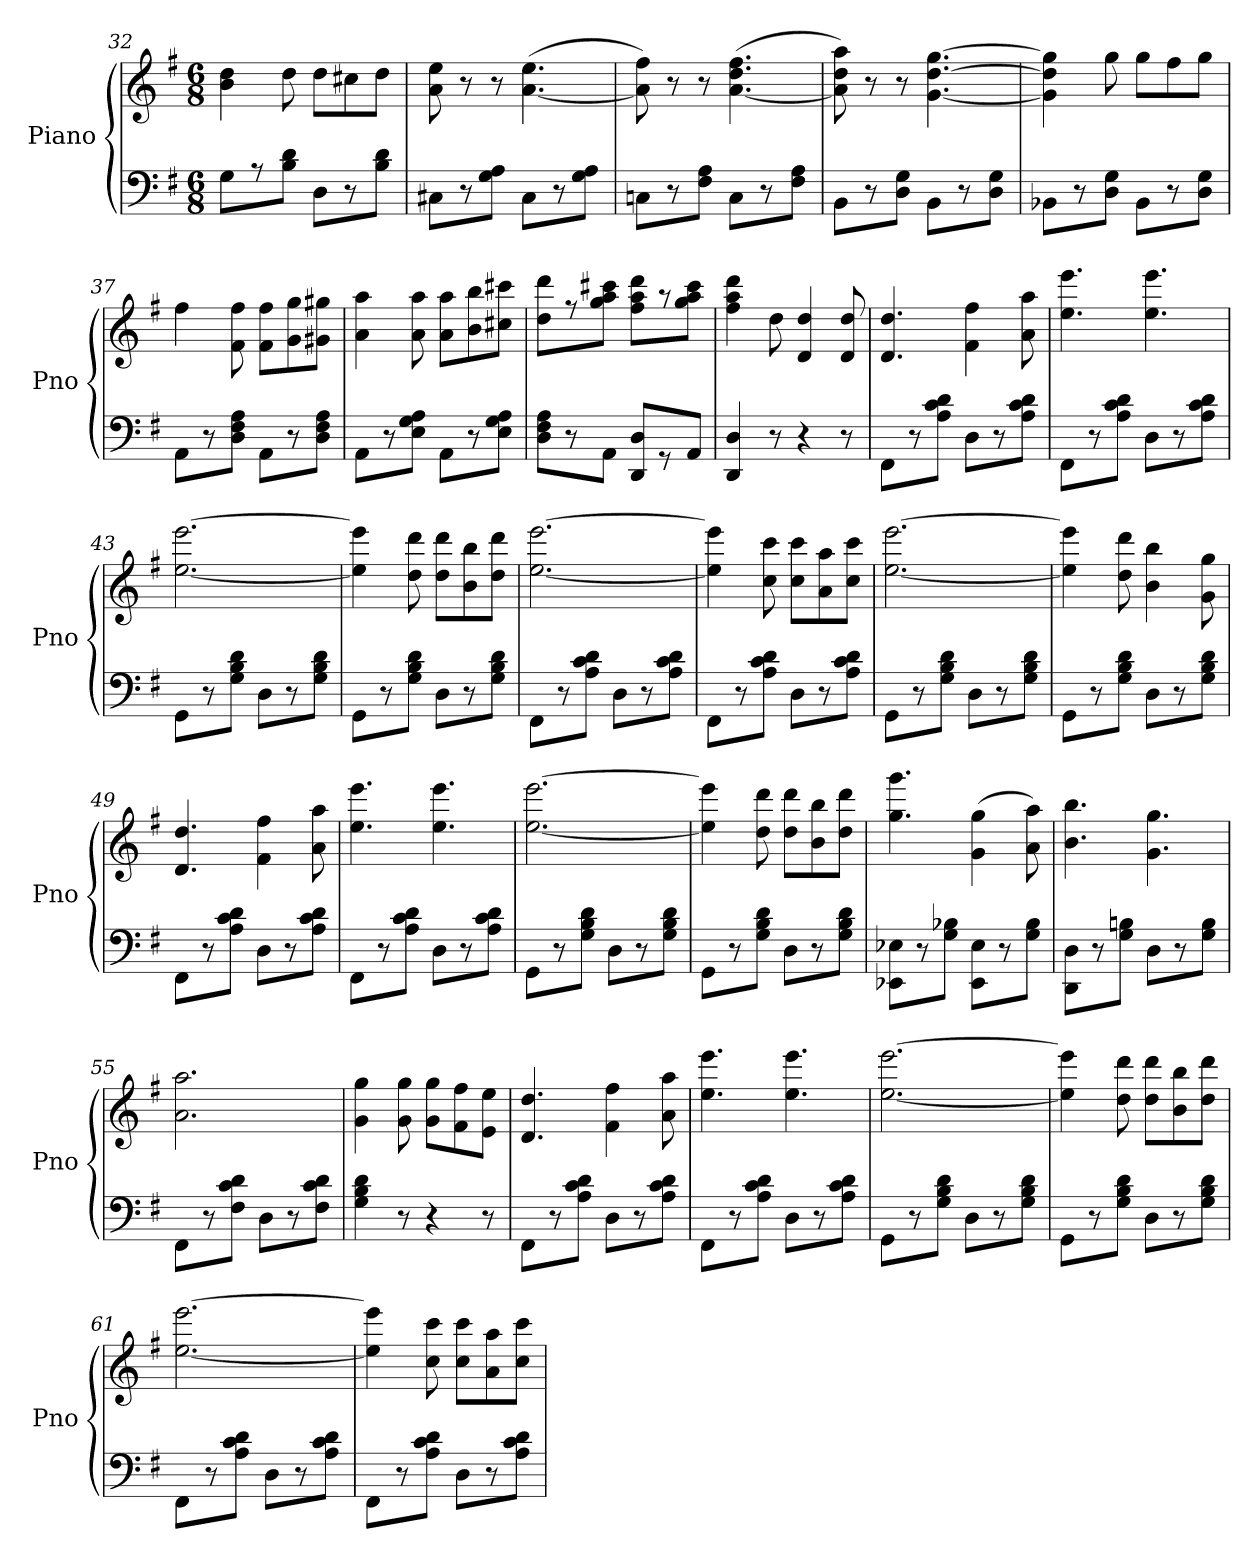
**kern	**kern
*part1	*part1
*staff2	*staff1
*I"Piano	*
*I'Pno	*
*clefF4	*clefG2
*k[f#]	*k[f#]
*M6/8	*M6/8
=32	=32
8G\L	4b\ 4dd\
8r	.
8B\ 8d\J	8dd\
8D\L	8dd\L
8r	8cc#X\
8B\ 8d\J	8dd\J
=33	=33
8C#X\L	8a\ 8ee\
8r	8r
8G\ 8A\J	8r
8C#\L	([4.a\ 4.ee\
8r	.
8G\ 8A\J	.
=34	=34
8Cn\L	8a]\ 8ff#\)
8r	8r
8F#\ 8A\J	8r
8C\L	([4.a\ 4.dd\ 4.ff#\
8r	.
8F#\ 8A\J	.
=35	=35
8BB\L	8a]\ 8dd\ 8aa\)
8r	8r
8D\ 8G\J	8r
8BB\L	[4.g\ [4.dd\ [4.gg\
8r	.
8D\ 8G\J	.
=36	=36
8BB-X\L	4g]\ 4dd]\ 4gg]\
8r	.
8D\ 8G\J	8gg\
8BB-\L	8gg\L
8r	8ff#\
8D\ 8G\J	8gg\J
=37	=37
8AA\L	4ff#\
8r	.
8D\ 8F#\ 8A\J	8f#\ 8ff#\
8AA\L	8f#\ 8ff#\L
8r	8g\ 8gg\
8D\ 8F#\ 8A\J	8g#X\ 8gg#X\J
=38	=38
8AA\L	4a\ 4aa\
8r	.
8E\ 8G\ 8A\J	8a\ 8aa\
8AA\L	8a\ 8aa\L
8r	8b\ 8bb\
8E\ 8G\ 8A\J	8cc#X\ 8ccc#X\J
=39	=39
8D\ 8F#\ 8A\L	8dd\ 8ddd\L
8r	8r
8AA\J	8gg\ 8aa\ 8ccc#X\J
8DD/ 8D/L	8ff#\ 8aa\ 8ddd\L
8r	8r
8AA/J	8gg\ 8aa\ 8ccc#\J
=40	=40
4DD/ 4D/	4ff#\ 4aa\ 4ddd\
8r	8dd\
4r	4d/ 4dd/
8r	8d/ 8dd/
=41	=41
8FF#\L	4.d/ 4.dd/
8r	.
8A\ 8c\ 8d\J	.
8D\L	4f#\ 4ff#\
8r	.
8A\ 8c\ 8d\J	8a\ 8aa\
=42	=42
8FF#\L	4.ee\ 4.eee\
8r	.
8A\ 8c\ 8d\J	.
8D\L	4.ee\ 4.eee\
8r	.
8A\ 8c\ 8d\J	.
=43	=43
8GG\L	[2.ee\ [2.eee\
8r	.
8G\ 8B\ 8d\J	.
8D\L	.
8r	.
8G\ 8B\ 8d\J	.
=44	=44
8GG\L	4ee]\ 4eee]\
8r	.
8G\ 8B\ 8d\J	8dd\ 8ddd\
8D\L	8dd\ 8ddd\L
8r	8b\ 8bb\
8G\ 8B\ 8d\J	8dd\ 8ddd\J
=45	=45
8FF#\L	[2.ee\ [2.eee\
8r	.
8A\ 8c\ 8d\J	.
8D\L	.
8r	.
8A\ 8c\ 8d\J	.
=46	=46
8FF#\L	4ee]\ 4eee]\
8r	.
8A\ 8c\ 8d\J	8cc\ 8ccc\
8D\L	8cc\ 8ccc\L
8r	8a\ 8aa\
8A\ 8c\ 8d\J	8cc\ 8ccc\J
=47	=47
8GG\L	[2.ee\ [2.eee\
8r	.
8G\ 8B\ 8d\J	.
8D\L	.
8r	.
8G\ 8B\ 8d\J	.
=48	=48
8GG\L	4ee]\ 4eee]\
8r	.
8G\ 8B\ 8d\J	8dd\ 8ddd\
8D\L	4b\ 4bb\
8r	.
8G\ 8B\ 8d\J	8g\ 8gg\
=49	=49
8FF#\L	4.d/ 4.dd/
8r	.
8A\ 8c\ 8d\J	.
8D\L	4f#\ 4ff#\
8r	.
8A\ 8c\ 8d\J	8a\ 8aa\
=50	=50
8FF#\L	4.ee\ 4.eee\
8r	.
8A\ 8c\ 8d\J	.
8D\L	4.ee\ 4.eee\
8r	.
8A\ 8c\ 8d\J	.
=51	=51
8GG\L	[2.ee\ [2.eee\
8r	.
8G\ 8B\ 8d\J	.
8D\L	.
8r	.
8G\ 8B\ 8d\J	.
=52	=52
8GG\L	4ee]\ 4eee]\
8r	.
8G\ 8B\ 8d\J	8dd\ 8ddd\
8D\L	8dd\ 8ddd\L
8r	8b\ 8bb\
8G\ 8B\ 8d\J	8dd\ 8ddd\J
=53	=53
8EE-X\ 8E-X\L	4.gg\ 4.ggg\
8r	.
8G\ 8B-X\J	.
8EE-\ 8E-\L	(4g\ 4gg\
8r	.
8G\ 8B-\J	8a\ 8aa\)
=54	=54
8DD\ 8D\L	4.b\ 4.bb\
8r	.
8G\ 8Bn\J	.
8D\L	4.g\ 4.gg\
8r	.
8G\ 8B\J	.
=55	=55
8FF#\L	2.a\ 2.aa\
8r	.
8F#\ 8c\ 8d\J	.
8D\L	.
8r	.
8F#\ 8c\ 8d\J	.
=56	=56
4G\ 4B\ 4d\	4g\ 4gg\
8r	8g\ 8gg\
4r	8g\ 8gg\L
.	8f#\ 8ff#\
8r	8e\ 8ee\J
=57	=57
8FF#\L	4.d/ 4.dd/
8r	.
8A\ 8c\ 8d\J	.
8D\L	4f#\ 4ff#\
8r	.
8A\ 8c\ 8d\J	8a\ 8aa\
=58	=58
8FF#\L	4.ee\ 4.eee\
8r	.
8A\ 8c\ 8d\J	.
8D\L	4.ee\ 4.eee\
8r	.
8A\ 8c\ 8d\J	.
=59	=59
8GG\L	[2.ee\ [2.eee\
8r	.
8G\ 8B\ 8d\J	.
8D\L	.
8r	.
8G\ 8B\ 8d\J	.
=60	=60
8GG\L	4ee]\ 4eee]\
8r	.
8G\ 8B\ 8d\J	8dd\ 8ddd\
8D\L	8dd\ 8ddd\L
8r	8b\ 8bb\
8G\ 8B\ 8d\J	8dd\ 8ddd\J
=61	=61
8FF#\L	[2.ee\ [2.eee\
8r	.
8A\ 8c\ 8d\J	.
8D\L	.
8r	.
8A\ 8c\ 8d\J	.
=62	=62
8FF#\L	4ee]\ 4eee]\
8r	.
8A\ 8c\ 8d\J	8cc\ 8ccc\
8D\L	8cc\ 8ccc\L
8r	8a\ 8aa\
8A\ 8c\ 8d\J	8cc\ 8ccc\J
=	=
*-	*-
